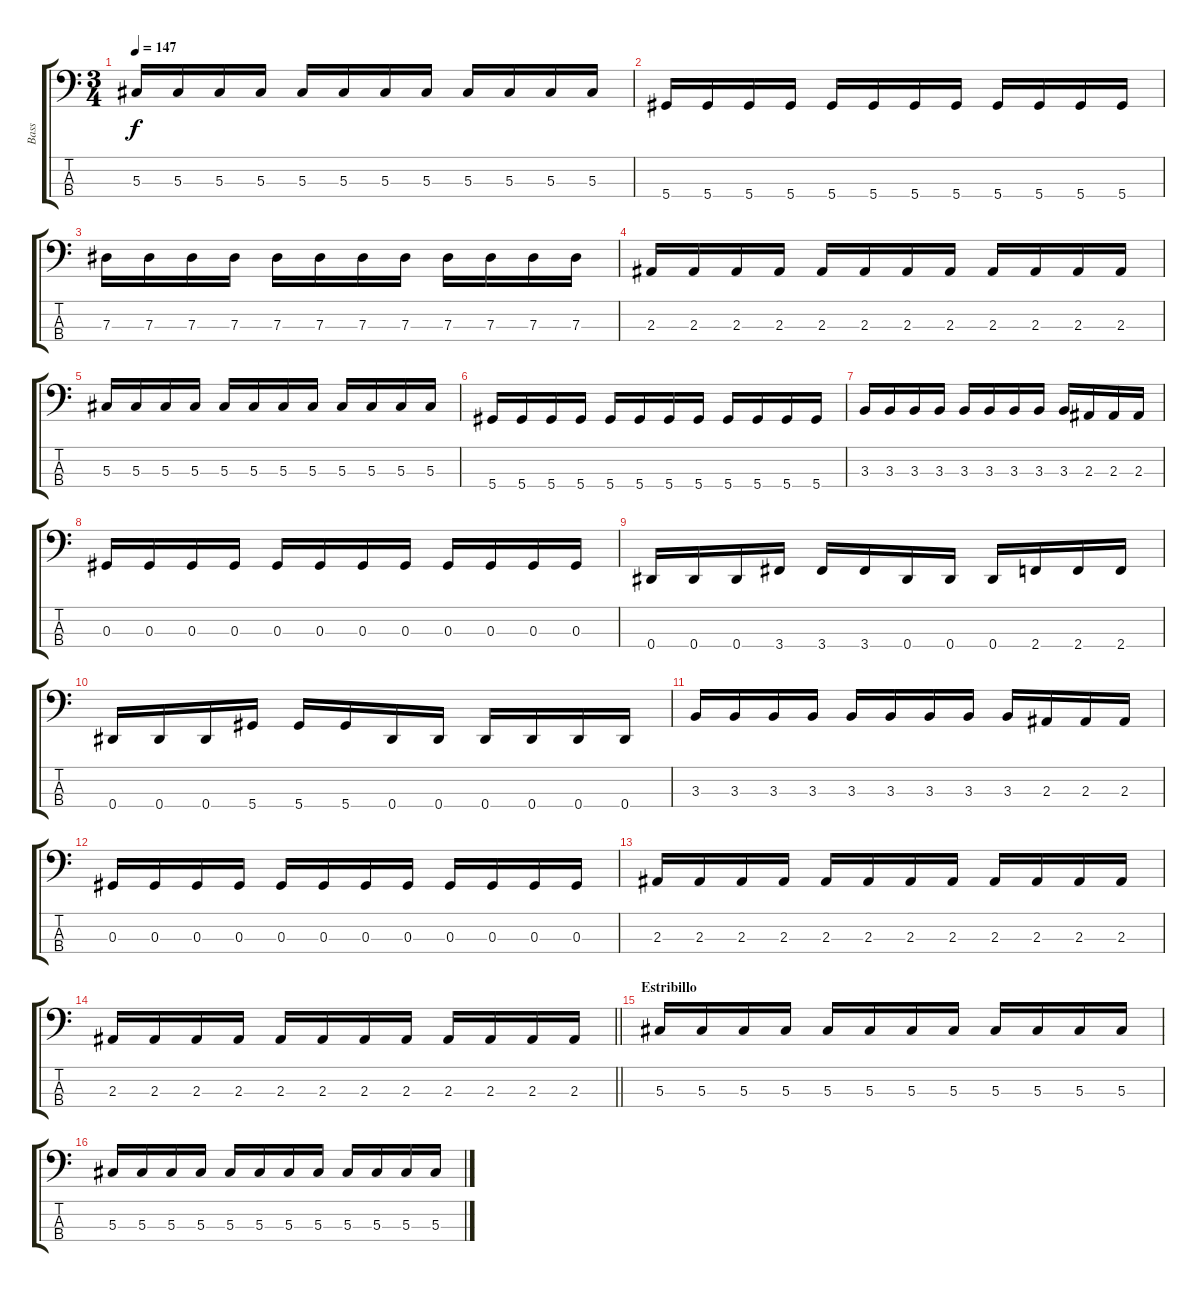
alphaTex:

\track ("Bass" "Bass") {instrument electricbassfinger}
\staff {score tabs}
\tuning (Gb2 Db2 Ab1 Eb1) {hide}
\ts (3 4)
\tempo 147
\clef f4
\ks c
5.3.16{dy f} 5.3.16 5.3.16 5.3.16 5.3.16 5.3.16 5.3.16 5.3.16 5.3.16 5.3.16 5.3.16 5.3.16 |
5.4.16 5.4.16 5.4.16 5.4.16 5.4.16 5.4.16 5.4.16 5.4.16 5.4.16 5.4.16 5.4.16 5.4.16 |
7.3.16 7.3.16 7.3.16 7.3.16 7.3.16 7.3.16 7.3.16 7.3.16 7.3.16 7.3.16 7.3.16 7.3.16 |
2.3.16 2.3.16 2.3.16 2.3.16 2.3.16 2.3.16 2.3.16 2.3.16 2.3.16 2.3.16 2.3.16 2.3.16 |
5.3.16 5.3.16 5.3.16 5.3.16 5.3.16 5.3.16 5.3.16 5.3.16 5.3.16 5.3.16 5.3.16 5.3.16 |
5.4.16 5.4.16 5.4.16 5.4.16 5.4.16 5.4.16 5.4.16 5.4.16 5.4.16 5.4.16 5.4.16 5.4.16 |
3.3.16 3.3.16 3.3.16 3.3.16 3.3.16 3.3.16 3.3.16 3.3.16 3.3.16 2.3.16 2.3.16 2.3.16 |
0.3.16 0.3.16 0.3.16 0.3.16 0.3.16 0.3.16 0.3.16 0.3.16 0.3.16 0.3.16 0.3.16 0.3.16 |
0.4.16 0.4.16 0.4.16 3.4.16 3.4.16 3.4.16 0.4.16 0.4.16 0.4.16 2.4.16 2.4.16 2.4.16 |
0.4.16 0.4.16 0.4.16 5.4.16 5.4.16 5.4.16 0.4.16 0.4.16 0.4.16 0.4.16 0.4.16 0.4.16 |
3.3.16 3.3.16 3.3.16 3.3.16 3.3.16 3.3.16 3.3.16 3.3.16 3.3.16 2.3.16 2.3.16 2.3.16 |
0.3.16 0.3.16 0.3.16 0.3.16 0.3.16 0.3.16 0.3.16 0.3.16 0.3.16 0.3.16 0.3.16 0.3.16 |
2.3.16 2.3.16 2.3.16 2.3.16 2.3.16 2.3.16 2.3.16 2.3.16 2.3.16 2.3.16 2.3.16 2.3.16 |
\barLineRight lightlight
2.3.16 2.3.16 2.3.16 2.3.16 2.3.16 2.3.16 2.3.16 2.3.16 2.3.16 2.3.16 2.3.16 2.3.16 |
\section ("" "Estribillo")
5.3.16 5.3.16 5.3.16 5.3.16 5.3.16 5.3.16 5.3.16 5.3.16 5.3.16 5.3.16 5.3.16 5.3.16 |
5.3.16 5.3.16 5.3.16 5.3.16 5.3.16 5.3.16 5.3.16 5.3.16 5.3.16 5.3.16 5.3.16 5.3.16
